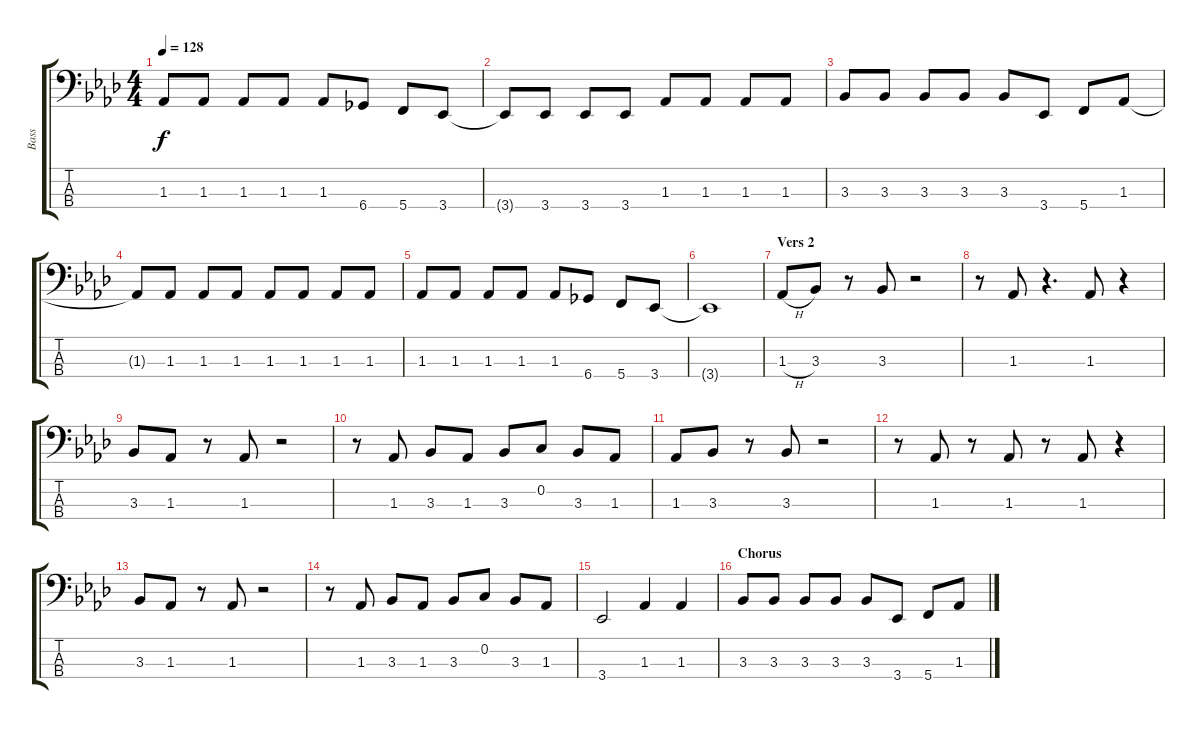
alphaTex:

\track ("Bass" "Bass") {instrument electricbassfinger}
\staff {score tabs}
\tuning (F2 C2 G1 C1) {hide}
\ts (4 4)
\tempo 128
\clef f4
\ks fminor
1.3.8{dy f} 1.3.8 1.3.8 1.3.8 1.3.8 6.4.8 5.4.8 3.4.8 |
3.4{t}.8 3.4.8 3.4.8 3.4.8 1.3.8 1.3.8 1.3.8 1.3.8 |
3.3.8 3.3.8 3.3.8 3.3.8 3.3.8 3.4.8 5.4.8 1.3.8 |
1.3{t}.8 1.3.8 1.3.8 1.3.8 1.3.8 1.3.8 1.3.8 1.3.8 |
1.3.8 1.3.8 1.3.8 1.3.8 1.3.8 6.4.8 5.4.8 3.4.8 |
3.4{t}.1 |
\section ("" "Vers 2")
1.3{h}.8 3.3.8 r.8 3.3.8 r.2 |
r.8 1.3.8 r.4{d} 1.3.8 r.4 |
3.3.8 1.3.8 r.8 1.3.8 r.2 |
r.8 1.3.8 3.3.8 1.3.8 3.3.8 0.2.8 3.3.8 1.3.8 |
1.3.8 3.3.8 r.8 3.3.8 r.2 |
r.8 1.3.8 r.8 1.3.8 r.8 1.3.8 r.4 |
3.3.8 1.3.8 r.8 1.3.8 r.2 |
r.8 1.3.8 3.3.8 1.3.8 3.3.8 0.2.8 3.3.8 1.3.8 |
3.4.2 1.3.4 1.3.4 |
\section ("" "Chorus")
3.3.8 3.3.8 3.3.8 3.3.8 3.3.8 3.4.8 5.4.8 1.3.8
